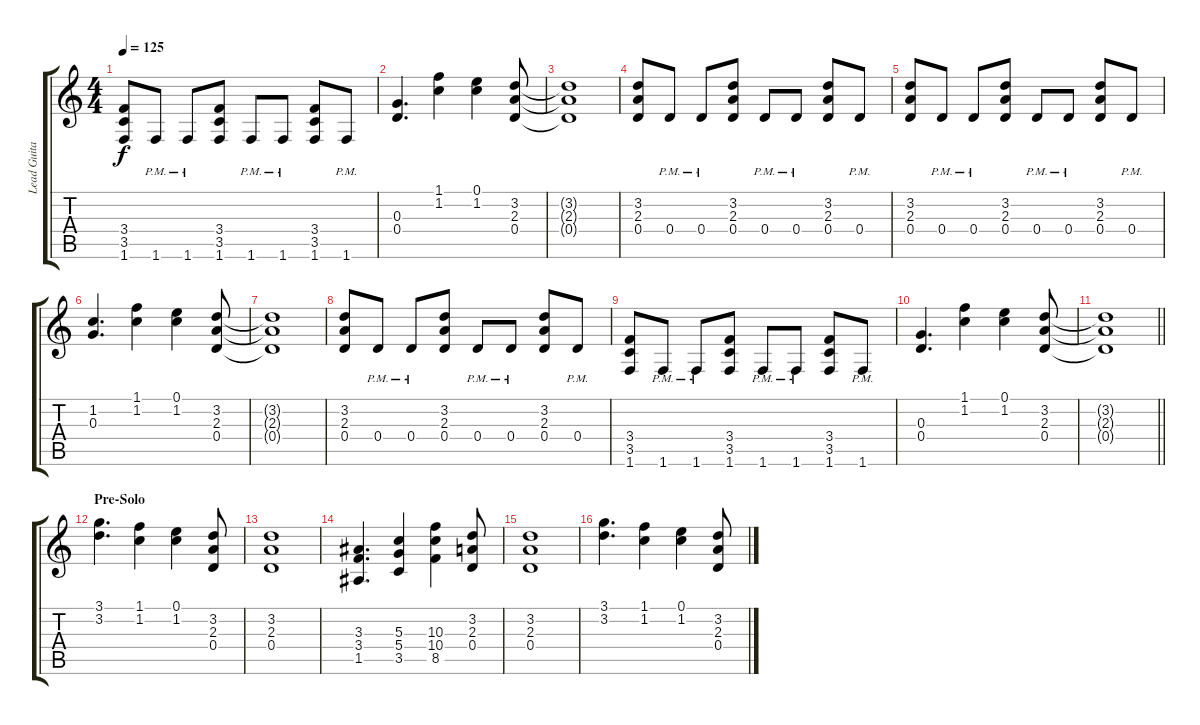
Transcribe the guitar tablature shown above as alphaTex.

\track ("Lead Guitar 1" "Lead Guita") {instrument distortionguitar}
\staff {score tabs}
\tuning (E4 B3 G3 D3 A2 E2) {hide}
\ts (4 4)
\tempo 125
\clef g2
\ks c
(3.4 3.5 1.6).8{dy f} 1.6{pm}.8 1.6{pm}.8 (3.4 3.5 1.6).8 1.6{pm}.8 1.6{pm}.8 (3.4 3.5 1.6).8 1.6{pm}.8 |
(0.3 0.4).4{d} (1.1 1.2).4 (0.1 1.2).4 (3.2 2.3 0.4).8 |
(3.2{t} 2.3{t} 0.4{t}).1 |
(3.2 2.3 0.4).8 0.4{pm}.8 0.4{pm}.8 (3.2 2.3 0.4).8 0.4{pm}.8 0.4{pm}.8 (3.2 2.3 0.4).8 0.4{pm}.8 |
(3.2 2.3 0.4).8 0.4{pm}.8 0.4{pm}.8 (3.2 2.3 0.4).8 0.4{pm}.8 0.4{pm}.8 (3.2 2.3 0.4).8 0.4{pm}.8 |
(1.2 0.3).4{d} (1.1 1.2).4 (0.1 1.2).4 (3.2 2.3 0.4).8 |
(3.2{t} 2.3{t} 0.4{t}).1 |
(3.2 2.3 0.4).8 0.4{pm}.8 0.4{pm}.8 (3.2 2.3 0.4).8 0.4{pm}.8 0.4{pm}.8 (3.2 2.3 0.4).8 0.4{pm}.8 |
(3.4 3.5 1.6).8 1.6{pm}.8 1.6{pm}.8 (3.4 3.5 1.6).8 1.6{pm}.8 1.6{pm}.8 (3.4 3.5 1.6).8 1.6{pm}.8 |
(0.3 0.4).4{d} (1.1 1.2).4 (0.1 1.2).4 (3.2 2.3 0.4).8 |
\barLineRight lightlight
(3.2{t} 2.3{t} 0.4{t}).1 |
\section ("" "Pre-Solo")
(3.1 3.2).4{d} (1.1 1.2).4 (0.1 1.2).4 (3.2 2.3 0.4).8 |
(3.2 2.3 0.4).1 |
(3.3 3.4 1.5).4{d} (5.3 5.4 3.5).4 (10.3 10.4 8.5).4 (3.2 2.3 0.4).8 |
(3.2 2.3 0.4).1 |
(3.1 3.2).4{d} (1.1 1.2).4 (0.1 1.2).4 (3.2 2.3 0.4).8
